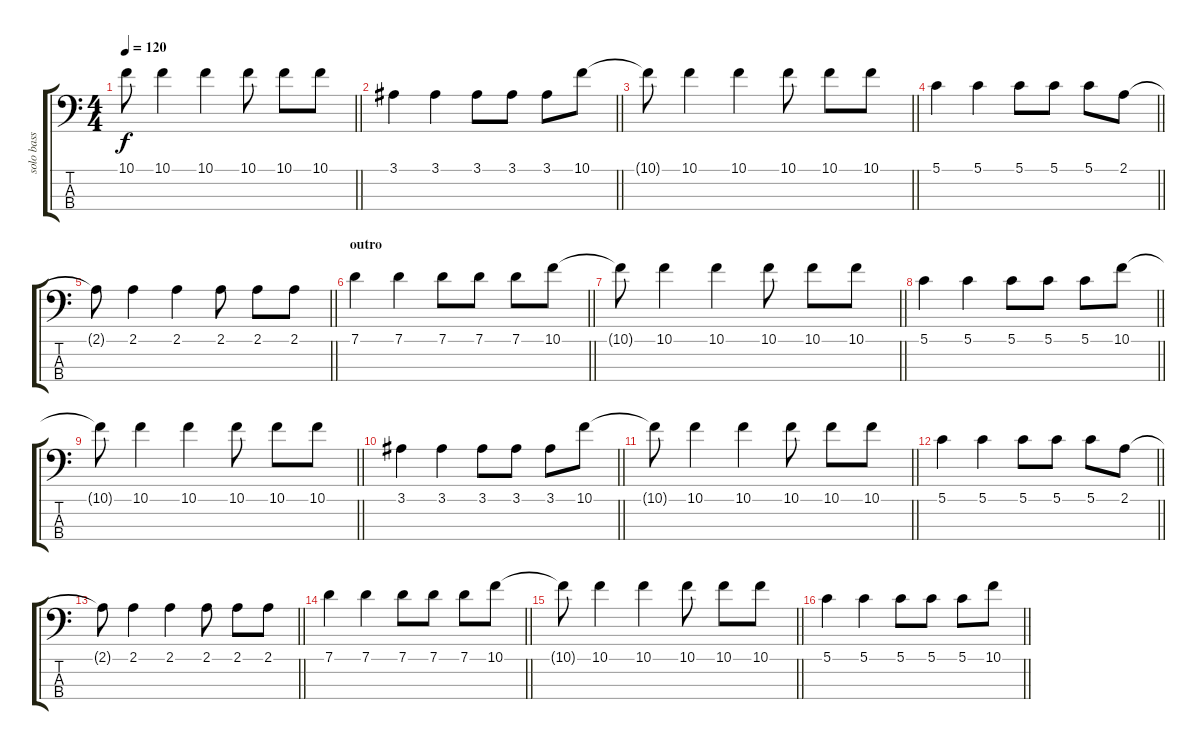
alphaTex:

\track ("solo bass" "solo bass") {instrument electricguitarjazz}
\staff {score tabs}
\tuning (G2 D2 A1 E1) {hide}
\ts (4 4)
\tempo 120
\clef f4
\barLineRight lightlight
\ks c
10.1{t}.8{dy f} 10.1.4 10.1.4 10.1.8 10.1.8 10.1.8 |
\barLineRight lightlight
3.1.4 3.1.4 3.1.8 3.1.8 3.1.8 10.1.8 |
\barLineRight lightlight
10.1{t}.8 10.1.4 10.1.4 10.1.8 10.1.8 10.1.8 |
\barLineRight lightlight
5.1.4 5.1.4 5.1.8 5.1.8 5.1.8 2.1.8 |
\barLineRight lightlight
2.1{t}.8 2.1.4 2.1.4 2.1.8 2.1.8 2.1.8 |
\section ("" "outro")
\barLineRight lightlight
7.1.4 7.1.4 7.1.8 7.1.8 7.1.8 10.1.8 |
\barLineRight lightlight
10.1{t}.8 10.1.4 10.1.4 10.1.8 10.1.8 10.1.8 |
\barLineRight lightlight
5.1.4 5.1.4 5.1.8 5.1.8 5.1.8 10.1.8 |
\barLineRight lightlight
10.1{t}.8 10.1.4 10.1.4 10.1.8 10.1.8 10.1.8 |
\barLineRight lightlight
3.1.4 3.1.4 3.1.8 3.1.8 3.1.8 10.1.8 |
\barLineRight lightlight
10.1{t}.8 10.1.4 10.1.4 10.1.8 10.1.8 10.1.8 |
\barLineRight lightlight
5.1.4 5.1.4 5.1.8 5.1.8 5.1.8 2.1.8 |
\barLineRight lightlight
2.1{t}.8 2.1.4 2.1.4 2.1.8 2.1.8 2.1.8 |
\barLineRight lightlight
7.1.4 7.1.4 7.1.8 7.1.8 7.1.8 10.1.8 |
\barLineRight lightlight
10.1{t}.8 10.1.4 10.1.4 10.1.8 10.1.8 10.1.8 |
\barLineRight lightlight
5.1.4 5.1.4 5.1.8 5.1.8 5.1.8 10.1.8
